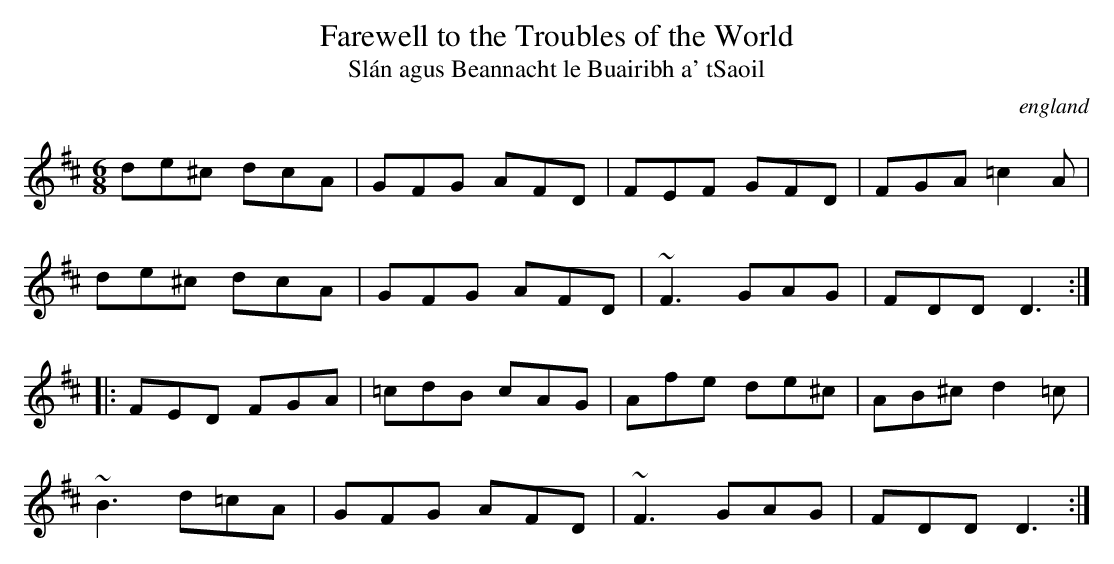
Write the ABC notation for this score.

X:1
T:Farewell to the Troubles of the World
T:Slán agus Beannacht le Buairibh a' tSaoil
O:england
M:6/8
L:1/8
K:D
de^c dcA|GFG AFD|FEF GFD|FGA =c2A|
de^c dcA|GFG AFD|~F3 GAG|FDD D3:|
|:FED FGA|=cdB cAG|Afe de^c|AB^c d2=c|
~B3 d=cA|GFG AFD|~F3 GAG|FDD D3:|
